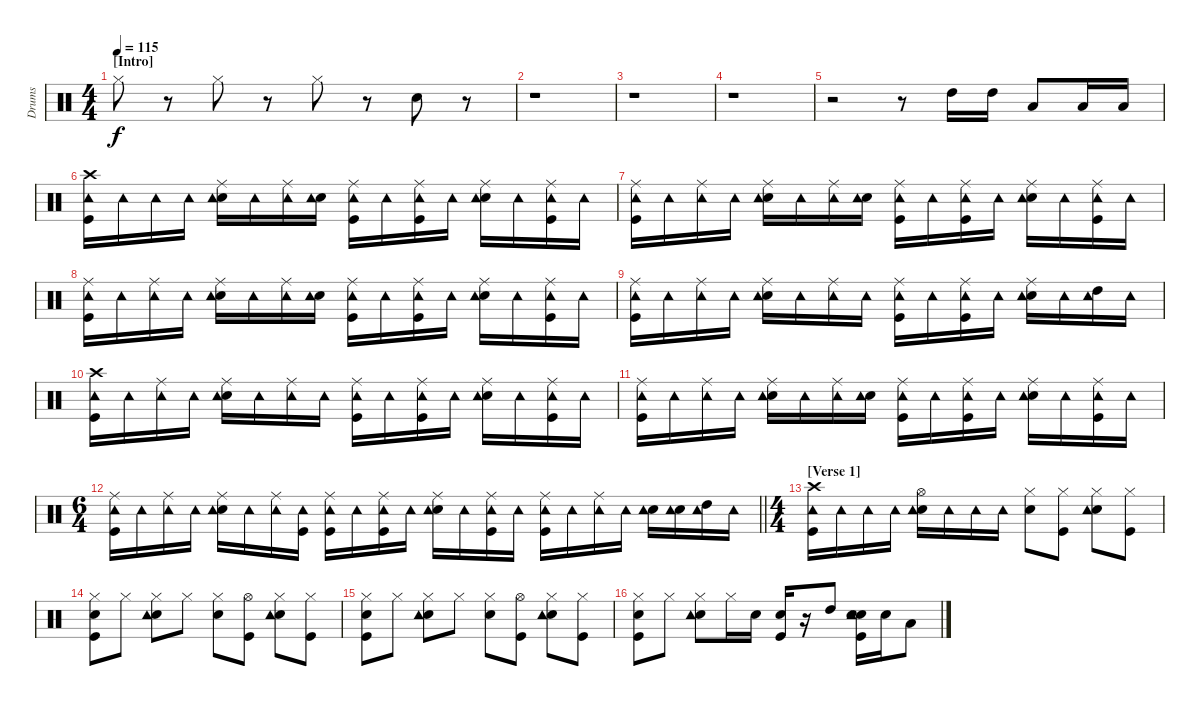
\track ("Drums" "Drums") {instrument percussion}
\staff {score}
\articulation defaults
\ts (4 4)
\section ("" "[Intro]")
\tempo 115
\clef neutral
\ks c "Hi-Hat (closed)".8{dy f}
r.8 "Hi-Hat (closed)".8 r.8 "Hi-Hat (closed)".8 r.8 "Electric Snare (hit)".8 r.8 |
r.1 |
r.1 |
r.1 |
r.2 r.8 "High Tom (hit)".16 "High Tom (hit)".16 "Low Tom (hit)".8 "Low Tom (hit)".16 "Low Tom (hit)".16 |
("Crash high (hit)" "Kick (hit)" "Tambourine (hit)").16 "Tambourine (hit)".16 "Tambourine (hit)".16 "Tambourine (hit)".16 ("Ride (middle)" "Electric Snare (hit)" "Tambourine (hit)").16 "Tambourine (hit)".16 ("Ride (middle)" "Tambourine (hit)").16 ("Electric Snare (hit)" "Tambourine (hit)").16 ("Kick (hit)" "Ride (middle)" "Tambourine (hit)").16 "Tambourine (hit)".16 ("Ride (middle)" "Kick (hit)" "Tambourine (hit)").16 "Tambourine (hit)".16 ("Electric Snare (hit)" "Ride (middle)" "Tambourine (hit)").16 "Tambourine (hit)".16 ("Ride (middle)" "Kick (hit)" "Tambourine (hit)").16 "Tambourine (hit)".16 |
("Kick (hit)" "Ride (middle)" "Tambourine (hit)").16 "Tambourine (hit)".16 ("Ride (middle)" "Tambourine (hit)").16 "Tambourine (hit)".16 ("Electric Snare (hit)" "Ride (middle)" "Tambourine (hit)").16 "Tambourine (hit)".16 ("Ride (middle)" "Tambourine (hit)").16 ("Electric Snare (hit)" "Tambourine (hit)").16 ("Kick (hit)" "Ride (middle)" "Tambourine (hit)").16 "Tambourine (hit)".16 ("Ride (middle)" "Kick (hit)" "Tambourine (hit)").16 "Tambourine (hit)".16 ("Ride (middle)" "Electric Snare (hit)" "Tambourine (hit)").16 "Tambourine (hit)".16 ("Ride (middle)" "Kick (hit)" "Tambourine (hit)").16 "Tambourine (hit)".16 |
("Ride (middle)" "Kick (hit)" "Tambourine (hit)").16 "Tambourine (hit)".16 ("Ride (middle)" "Tambourine (hit)").16 "Tambourine (hit)".16 ("Ride (middle)" "Electric Snare (hit)" "Tambourine (hit)").16 "Tambourine (hit)".16 ("Ride (middle)" "Tambourine (hit)").16 ("Electric Snare (hit)" "Tambourine (hit)").16 ("Ride (middle)" "Kick (hit)" "Tambourine (hit)").16 "Tambourine (hit)".16 ("Ride (middle)" "Kick (hit)" "Tambourine (hit)").16 "Tambourine (hit)".16 ("Electric Snare (hit)" "Ride (middle)" "Tambourine (hit)").16 "Tambourine (hit)".16 ("Ride (middle)" "Kick (hit)" "Tambourine (hit)").16 "Tambourine (hit)".16 |
("Ride (middle)" "Kick (hit)" "Tambourine (hit)").16 "Tambourine (hit)".16 ("Ride (middle)" "Tambourine (hit)").16 "Tambourine (hit)".16 ("Electric Snare (hit)" "Ride (middle)" "Tambourine (hit)").16 "Tambourine (hit)".16 ("Ride (middle)" "Tambourine (hit)").16 "Tambourine (hit)".16 ("Kick (hit)" "Ride (middle)" "Tambourine (hit)").16 "Tambourine (hit)".16 ("Kick (hit)" "Ride (middle)" "Tambourine (hit)").16 "Tambourine (hit)".16 ("Electric Snare (hit)" "Ride (middle)" "Tambourine (hit)").16 "Tambourine (hit)".16 ("High Tom (hit)" "Tambourine (hit)").16 "Tambourine (hit)".16 |
("Crash high (hit)" "Kick (hit)" "Tambourine (hit)").16 "Tambourine (hit)".16 ("Ride (middle)" "Tambourine (hit)").16 "Tambourine (hit)".16 ("Electric Snare (hit)" "Ride (middle)" "Tambourine (hit)").16 "Tambourine (hit)".16 ("Ride (middle)" "Tambourine (hit)").16 "Tambourine (hit)".16 ("Kick (hit)" "Ride (middle)" "Tambourine (hit)").16 "Tambourine (hit)".16 ("Ride (middle)" "Kick (hit)" "Tambourine (hit)").16 "Tambourine (hit)".16 ("Ride (middle)" "Electric Snare (hit)" "Tambourine (hit)").16 "Tambourine (hit)".16 ("Kick (hit)" "Ride (middle)" "Tambourine (hit)").16 "Tambourine (hit)".16 |
("Ride (middle)" "Kick (hit)" "Tambourine (hit)").16 "Tambourine (hit)".16 ("Ride (middle)" "Tambourine (hit)").16 "Tambourine (hit)".16 ("Electric Snare (hit)" "Ride (middle)" "Tambourine (hit)").16 "Tambourine (hit)".16 ("Ride (middle)" "Tambourine (hit)").16 ("Electric Snare (hit)" "Tambourine (hit)").16 ("Ride (middle)" "Kick (hit)" "Tambourine (hit)").16 "Tambourine (hit)".16 ("Kick (hit)" "Ride (middle)" "Tambourine (hit)").16 "Tambourine (hit)".16 ("Ride (middle)" "Electric Snare (hit)" "Tambourine (hit)").16 "Tambourine (hit)".16 ("Kick (hit)" "Ride (middle)" "Tambourine (hit)").16 "Tambourine (hit)".16 |
\ts (6 4)
\barLineRight lightlight
("Ride (middle)" "Kick (hit)" "Tambourine (hit)").16 "Tambourine (hit)".16 ("Ride (middle)" "Tambourine (hit)").16 "Tambourine (hit)".16 ("Electric Snare (hit)" "Ride (middle)" "Tambourine (hit)").16 "Tambourine (hit)".16 ("Ride (middle)" "Tambourine (hit)").16 ("Kick (hit)" "Tambourine (hit)").16 ("Kick (hit)" "Ride (middle)" "Tambourine (hit)").16 "Tambourine (hit)".16 ("Ride (middle)" "Kick (hit)" "Tambourine (hit)").16 "Tambourine (hit)".16 ("Ride (middle)" "Electric Snare (hit)" "Tambourine (hit)").16 "Tambourine (hit)".16 ("Ride (middle)" "Kick (hit)" "Tambourine (hit)").16 "Tambourine (hit)".16 ("Ride (middle)" "Kick (hit)" "Tambourine (hit)").16 "Tambourine (hit)".16 ("Ride (middle)" "Tambourine (hit)").16 "Tambourine (hit)".16 ("Electric Snare (hit)" "Tambourine (hit)").16 ("Electric Snare (hit)" "Tambourine (hit)").16 ("High Tom (hit)" "Tambourine (hit)").16 "Tambourine (hit)".16 |
\ts (4 4)
\section ("" "[Verse 1]")
("Kick (hit)" "Crash high (hit)" "Tambourine (hit)").16 "Tambourine (hit)".16 "Tambourine (hit)".16 "Tambourine (hit)".16 ("Hi-Hat (open)" "Electric Snare (hit)" "Tambourine (hit)").16 "Tambourine (hit)".16 "Tambourine (hit)".16 "Tambourine (hit)".16 ("Hi-Hat (closed)" "Electric Snare (hit)").8 ("Kick (hit)" "Hi-Hat (closed)").8 ("Hi-Hat (closed)" "Electric Snare (hit)" "Tambourine (hit)").8 ("Hi-Hat (closed)" "Kick (hit)").8 |
("Hi-Hat (closed)" "Electric Snare (hit)" "Kick (hit)").8 "Hi-Hat (closed)".8 ("Hi-Hat (closed)" "Electric Snare (hit)" "Tambourine (hit)").8 "Hi-Hat (closed)".8 ("Hi-Hat (closed)" "Electric Snare (hit)").8 ("Kick (hit)" "Hi-Hat (open)").8 ("Hi-Hat (closed)" "Electric Snare (hit)" "Tambourine (hit)").8 ("Hi-Hat (closed)" "Kick (hit)").8 |
("Hi-Hat (closed)" "Electric Snare (hit)" "Kick (hit)").8 "Hi-Hat (closed)".8 ("Hi-Hat (closed)" "Electric Snare (hit)" "Tambourine (hit)").8 "Hi-Hat (closed)".8 ("Electric Snare (hit)" "Hi-Hat (closed)").8 ("Kick (hit)" "Hi-Hat (open)").8 ("Hi-Hat (closed)" "Electric Snare (hit)" "Tambourine (hit)").8 ("Kick (hit)" "Hi-Hat (closed)").8 |
("Hi-Hat (closed)" "Kick (hit)" "Electric Snare (hit)").8 "Hi-Hat (closed)".8 ("Electric Snare (hit)" "Hi-Hat (closed)" "Tambourine (hit)").8 "Hi-Hat (closed)".16 "Electric Snare (hit)".16 ("Electric Snare (hit)" "Kick (hit)").16 r.16 "High Tom (hit)".8 ("Snare (hit) 2" "Kick (hit)" "Electric Snare (hit)" "Tambourine (hit)").16 "Electric Snare (hit)".16 "Low Tom (hit)".8
